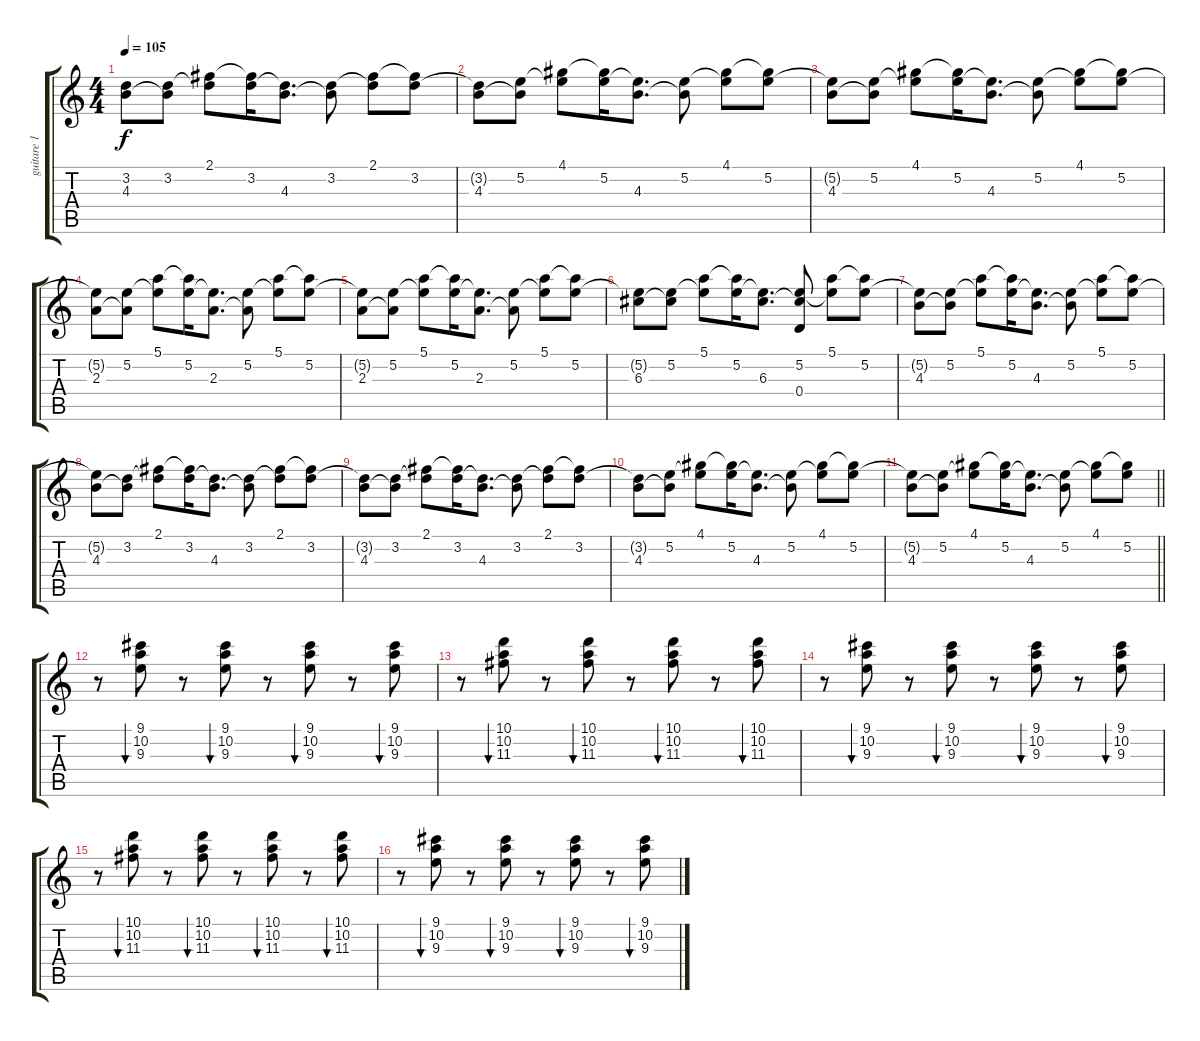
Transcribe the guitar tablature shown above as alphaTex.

\track ("guitare 1" "guitare 1") {instrument overdrivenguitar}
\staff {score tabs}
\tuning (E4 B3 G3 D3 A2 E2) {hide}
\ts (4 4)
\tempo 105
\clef g2
\ks c
(3.2{t} 4.3).8{dy f} (3.2 4.3{t}).8 (2.1 3.2{t}).8 (2.1{t} 3.2).16 (3.2{t} 4.3).8{d} (3.2 4.3{t}).8 (2.1 3.2{t}).8 (2.1{t} 3.2).8 |
(3.2{t} 4.3).8 (5.2 4.3{t}).8 (4.1 5.2{t}).8 (4.1{t} 5.2).16 (5.2{t} 4.3).8{d} (5.2 4.3{t}).8 (4.1 5.2{t}).8 (4.1{t} 5.2).8 |
(5.2{t} 4.3).8 (5.2 4.3{t}).8 (4.1 5.2{t}).8 (4.1{t} 5.2).16 (5.2{t} 4.3).8{d} (5.2 4.3{t}).8 (4.1 5.2{t}).8 (4.1{t} 5.2).8 |
(5.2{t} 2.3).8 (5.2 2.3{t}).8 (5.1 5.2{t}).8 (5.1{t} 5.2).16 (5.2{t} 2.3).8{d} (5.2 2.3{t}).8 (5.1 5.2{t}).8 (5.1{t} 5.2).8 |
(5.2{t} 2.3).8 (5.2 2.3{t}).8 (5.1 5.2{t}).8 (5.1{t} 5.2).16 (5.2{t} 2.3).8{d} (5.2 2.3{t}).8 (5.1 5.2{t}).8 (5.1{t} 5.2).8 |
(5.2{t} 6.3).8 (5.2 6.3{t}).8 (5.1 5.2{t}).8 (5.1{t} 5.2).16 (5.2{t} 6.3).8{d} (5.2 6.3{t} 0.4).8 (5.1 5.2{t}).8 (5.1{t} 5.2).8 |
(5.2{t} 4.3).8 (5.2 4.3{t}).8 (5.1 5.2{t}).8 (5.1{t} 5.2).16 (5.2{t} 4.3).8{d} (5.2 4.3{t}).8 (5.1 5.2{t}).8 (5.1{t} 5.2).8 |
(5.2{t} 4.3).8 (3.2 4.3{t}).8 (2.1 3.2{t}).8 (2.1{t} 3.2).16 (3.2{t} 4.3).8{d} (3.2 4.3{t}).8 (2.1 3.2{t}).8 (2.1{t} 3.2).8 |
(3.2{t} 4.3).8 (3.2 4.3{t}).8 (2.1 3.2{t}).8 (2.1{t} 3.2).16 (3.2{t} 4.3).8{d} (3.2 4.3{t}).8 (2.1 3.2{t}).8 (2.1{t} 3.2).8 |
(3.2{t} 4.3).8 (5.2 4.3{t}).8 (4.1 5.2{t}).8 (4.1{t} 5.2).16 (5.2{t} 4.3).8{d} (5.2 4.3{t}).8 (4.1 5.2{t}).8 (4.1{t} 5.2).8 |
\barLineRight lightlight
(5.2{t} 4.3).8 (5.2 4.3{t}).8 (4.1 5.2{t}).8 (4.1{t} 5.2).16 (5.2{t} 4.3).8{d} (5.2 4.3{t}).8 (4.1 5.2{t}).8 (4.1{t} 5.2).8 |
r.8{volume 11 instrument distortionguitar} (9.1 10.2 9.3).8{bu 30} r.8 (9.1 10.2 9.3).8{bu 30} r.8 (9.1 10.2 9.3).8{bu 30} r.8 (9.1 10.2 9.3).8{bu 30} |
r.8{volume 11 instrument distortionguitar} (10.1 10.2 11.3).8{bu 30} r.8 (10.1 10.2 11.3).8{bu 30} r.8 (10.1 10.2 11.3).8{bu 30} r.8 (10.1 10.2 11.3).8{bu 30} |
r.8{volume 11 instrument distortionguitar} (9.1 10.2 9.3).8{bu 30} r.8 (9.1 10.2 9.3).8{bu 30} r.8 (9.1 10.2 9.3).8{bu 30} r.8 (9.1 10.2 9.3).8{bu 30} |
r.8{volume 11 instrument distortionguitar} (10.1 10.2 11.3).8{bu 30} r.8 (10.1 10.2 11.3).8{bu 30} r.8 (10.1 10.2 11.3).8{bu 30} r.8 (10.1 10.2 11.3).8{bu 30} |
r.8{volume 11 instrument distortionguitar} (9.1 10.2 9.3).8{bu 30} r.8 (9.1 10.2 9.3).8{bu 30} r.8 (9.1 10.2 9.3).8{bu 30} r.8 (9.1 10.2 9.3).8{bu 30}
